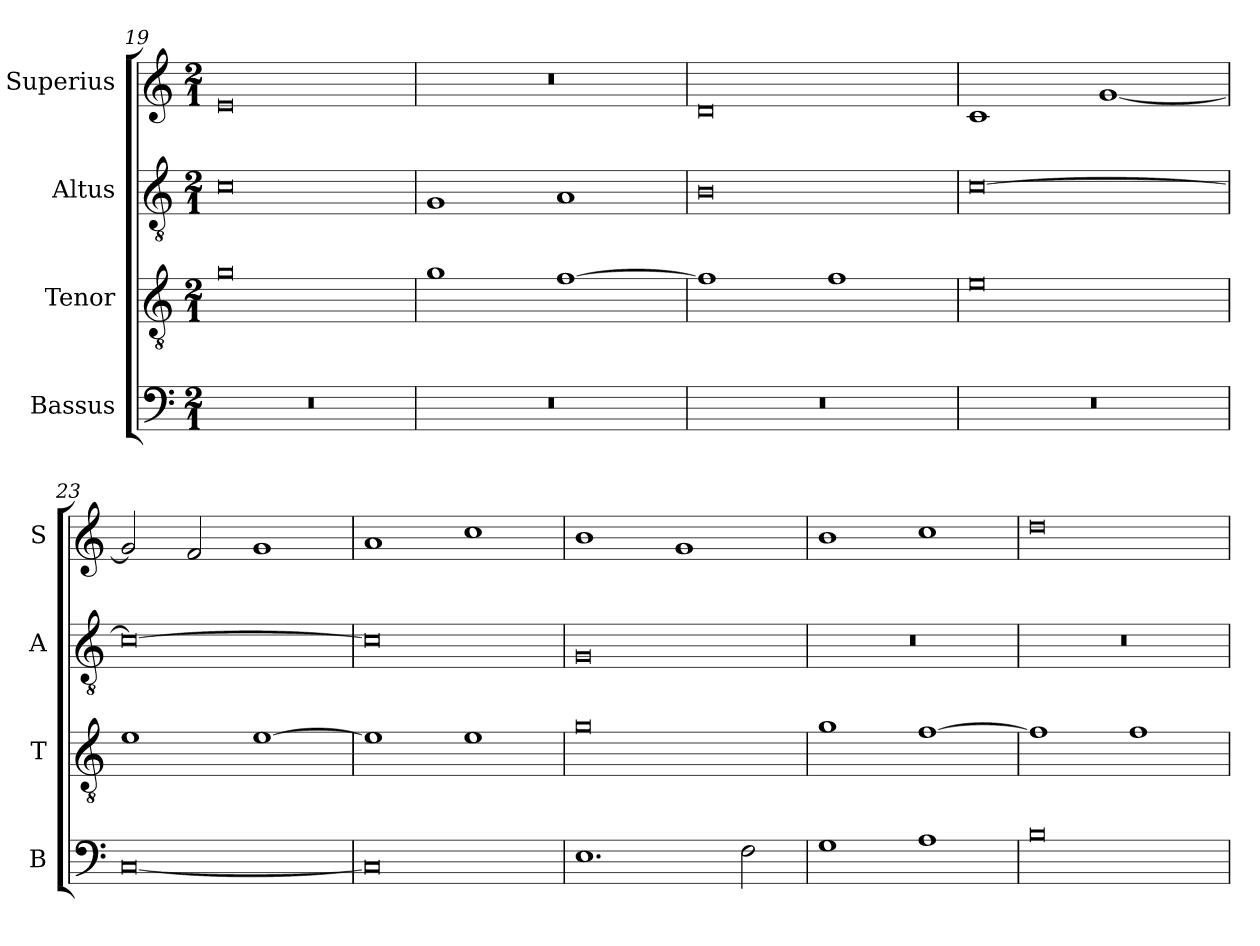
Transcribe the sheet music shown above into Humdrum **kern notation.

**kern	**kern	**kern	**kern
*part4	*part3	*part2	*part1
*staff4	*staff3	*staff2	*staff1
*I"Bassus	*I"Tenor	*I"Altus	*I"Superius
*I'B	*I'T	*I'A	*I'S
*clefF4	*clefGv2	*clefGv2	*clefG2
*k[]	*k[]	*k[]	*k[]
*M2/1	*M2/1	*M2/1	*M2/1
=19	=19	=19	=19
0r	0g	0c	0e
=20	=20	=20	=20
0r	1g	1G	0r
.	[1f	1A	.
=21	=21	=21	=21
0r	1f]	0B	0d
.	1f	.	.
=22	=22	=22	=22
0r	0e	[0c	1c
.	.	.	[1g
=23	=23	=23	=23
[0C	1e	0c_	2g/]
.	.	.	2f/
.	[1e	.	1g
=24	=24	=24	=24
0C]	1e]	0c]	1a
.	1e	.	1cc
=25	=25	=25	=25
1.E	0g	0G	1b
.	.	.	1g
2F\	.	.	.
=26	=26	=26	=26
1G	1g	0r	1b
1A	[1f	.	1cc
=27	=27	=27	=27
0B	1f]	0r	0dd
.	1f	.	.
=	=	=	=
*-	*-	*-	*-
